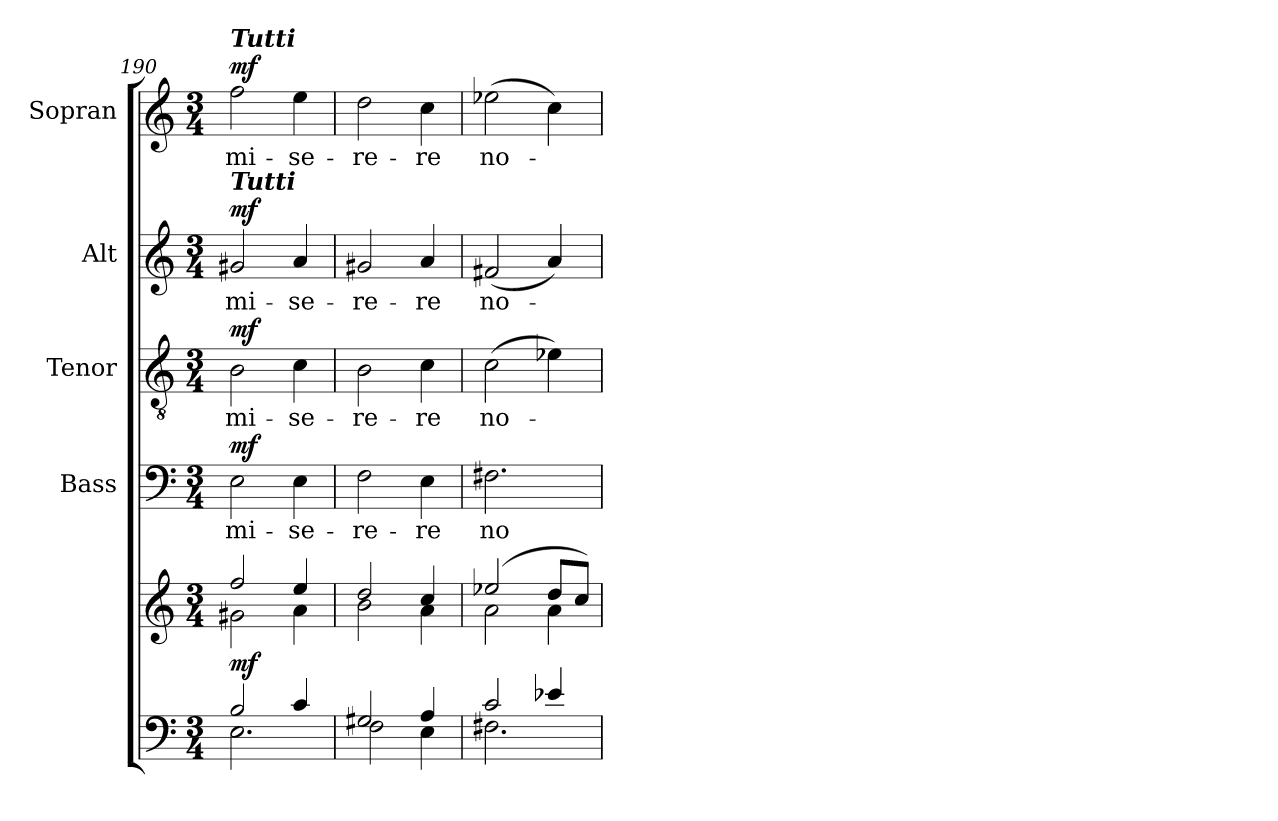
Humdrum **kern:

**kern	**kern	**dynam	**kern	**text	**dynam	**kern	**text	**dynam	**kern	**text	**dynam	**kern	**text	**dynam
*part5	*part5	*part5	*part4	*part4	*part4	*part3	*part3	*part3	*part2	*part2	*part2	*part1	*part1	*part1
*staff6	*staff5	*staff5/6	*staff4	*staff4	*staff4	*staff3	*staff3	*staff3	*staff2	*staff2	*staff2	*staff1	*staff1	*staff1
*	*	*	*I"Bass	*	*	*I"Tenor	*	*	*I"Alt	*	*	*I"Sopran	*	*
*	*	*	*I'B.	*	*	*I'T.	*	*	*I'A.	*	*	*I'S.	*	*
*clefF4	*clefG2	*	*clefF4	*	*	*clefGv2	*	*	*clefG2	*	*	*clefG2	*	*
*k[]	*k[]	*	*k[]	*	*	*k[]	*	*	*k[]	*	*	*k[]	*	*
*C:	*C:	*	*C:	*	*	*C:	*	*	*C:	*	*	*C:	*	*
*M3/4	*M3/4	*	*M3/4	*	*	*M3/4	*	*	*M3/4	*	*	*M3/4	*	*
=190	=190	=190	=190	=190	=190	=190	=190	=190	=190	=190	=190	=190	=190	=190
*^	*^	*	*	*	*	*	*	*	*	*	*	*	*	*
!	!	!	!	!	!	!	!	!	!	!	!	!	!	!LO:TX:a:Bi:t=Tutti	!	!
!	!	!	!	!	!	!	!	!	!	!	!LO:TX:a:Bi:t=Tutti	!	!	!	!	!
!	!	!	!	!LO:DY:b	!	!LO:LY:b	!LO:DY:a	!	!LO:LY:b	!LO:DY:a	!	!LO:LY:b	!LO:DY:a	!	!LO:LY:b	!LO:DY:a
2B/	2.E\	2ff/	2g#X\	mf	2E\	mi-	mf	2B\	mi-	mf	2g#X/	mi-	mf	2ff\	mi-	mf
!	!	!	!	!	!	!LO:LY:b	!	!	!LO:LY:b	!	!	!LO:LY:b	!	!	!LO:LY:b	!
4c/	.	4ee/	4a\	.	4E\	-se-	.	4c\	-se-	.	4a/	-se-	.	4ee\	-se-	.
=191	=191	=191	=191	=191	=191	=191	=191	=191	=191	=191	=191	=191	=191	=191	=191	=191
!	!	!	!	!	!	!LO:LY:b	!	!	!LO:LY:b	!	!	!LO:LY:b	!	!	!LO:LY:b	!
2G#X/	2F\	2dd/	2b\	.	2F\	-re-	.	2B\	-re-	.	2g#X/	-re-	.	2dd\	-re-	.
!	!	!	!	!	!	!LO:LY:b	!	!	!LO:LY:b	!	!	!LO:LY:b	!	!	!LO:LY:b	!
4A/	4E\	4cc/	4a\	.	4E\	-re	.	4c\	-re	.	4a/	-re	.	4cc\	-re	.
=192	=192	=192	=192	=192	=192	=192	=192	=192	=192	=192	=192	=192	=192	=192	=192	=192
!	!	!	!	!	!	!LO:LY:b	!	!	!LO:LY:b	!	!	!LO:LY:b	!	!	!LO:LY:b	!
2c/	2.F#X\	(2ee-X/	2a\	.	2.F#X\	no-	.	(>2c\	no-	.	(<2f#X/	no-	.	(>2ee-X\	no-	.
4e-X/	.	8dd/L	4a\	.	.	.	.	4e-X\)	.	.	4a/)	.	.	4cc\)	.	.
.	.	8cc/J)	.	.	.	.	.	.	.	.	.	.	.	.	.	.
*v	*v	*	*	*	*	*	*	*	*	*	*	*	*	*	*	*
*	*v	*v	*	*	*	*	*	*	*	*	*	*	*	*	*
=	=	=	=	=	=	=	=	=	=	=	=	=	=	=
*-	*-	*-	*-	*-	*-	*-	*-	*-	*-	*-	*-	*-	*-	*-
